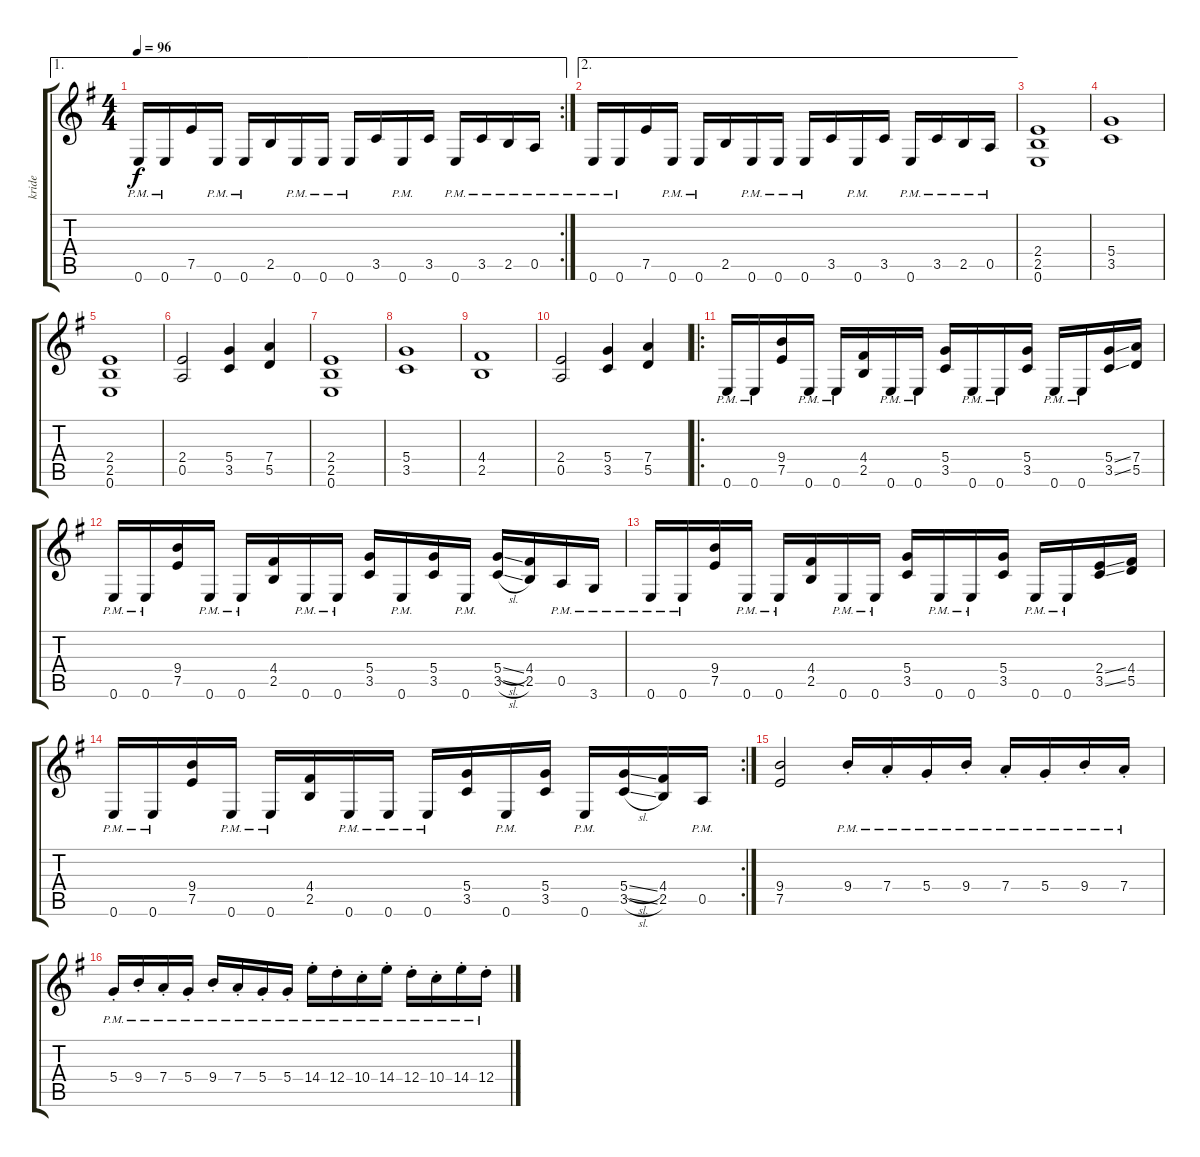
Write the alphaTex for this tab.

\track ("kride" "kride") {instrument distortionguitar}
\staff {score tabs}
\tuning (E4 B3 G3 D3 A2 E2) {hide}
\ae 1
\rc 2
\ts (4 4)
\tempo 96
\clef g2
\ks g
0.6{pm}.16{dy f} 0.6{pm}.16 7.5.16 0.6{pm}.16 0.6{pm}.16 2.5.16 0.6{pm}.16 0.6{pm}.16 0.6{pm}.16 3.5.16 0.6{pm}.16 3.5.16 0.6{pm}.16 3.5{pm}.16 2.5{pm}.16 0.5{pm}.16 |
\ae 2
0.6{pm}.16 0.6{pm}.16 7.5.16 0.6{pm}.16 0.6{pm}.16 2.5.16 0.6{pm}.16 0.6{pm}.16 0.6{pm}.16 3.5.16 0.6{pm}.16 3.5.16 0.6{pm}.16 3.5{pm}.16 2.5{pm}.16 0.5{pm}.16 |
(2.4 2.5 0.6).1 |
(5.4 3.5).1 |
(2.4 2.5 0.6).1 |
(2.4 0.5).2 (5.4 3.5).4 (7.4 5.5).4 |
(2.4 2.5 0.6).1 |
(5.4 3.5).1 |
(4.4 2.5).1 |
(2.4 0.5).2 (5.4 3.5).4 (7.4 5.5).4 |
\ro
0.6{pm}.16 0.6{pm}.16 (9.4 7.5).16 0.6{pm}.16 0.6{pm}.16 (4.4 2.5).16 0.6{pm}.16 0.6{pm}.16 (5.4 3.5).16 0.6{pm}.16 0.6{pm}.16 (5.4 3.5).16 0.6{pm}.16 0.6{pm}.16 (5.4{ss} 3.5{ss}).16 (7.4 5.5).16 |
0.6{pm}.16 0.6{pm}.16 (9.4 7.5).16 0.6{pm}.16 0.6{pm}.16 (4.4 2.5).16 0.6{pm}.16 0.6{pm}.16 (5.4 3.5).16 0.6{pm}.16 (5.4 3.5).16 0.6{pm}.16 (5.4{sl} 3.5{sl}).16 (4.4 2.5).16 0.5{pm}.16 3.6{pm}.16 |
0.6{pm}.16 0.6{pm}.16 (9.4 7.5).16 0.6{pm}.16 0.6{pm}.16 (4.4 2.5).16 0.6{pm}.16 0.6{pm}.16 (5.4 3.5).16 0.6{pm}.16 0.6{pm}.16 (5.4 3.5).16 0.6{pm}.16 0.6{pm}.16 (2.4{ss} 3.5{ss}).16 (4.4 5.5).16 |
\rc 2
0.6{pm}.16 0.6{pm}.16 (9.4 7.5).16 0.6{pm}.16 0.6{pm}.16 (4.4 2.5).16 0.6{pm}.16 0.6{pm}.16 0.6{pm}.16 (5.4 3.5).16 0.6{pm}.16 (5.4 3.5).16 0.6{pm}.16 (5.4{sl} 3.5{sl}).16 (4.4 2.5).16 0.5{pm}.16 |
(9.4 7.5).2 9.4{pm st}.16 7.4{pm st}.16 5.4{pm st}.16 9.4{pm st}.16 7.4{pm st}.16 5.4{pm st}.16 9.4{pm st}.16 7.4{pm st}.16 |
5.4{pm st}.16 9.4{pm st}.16 7.4{pm st}.16 5.4{pm st}.16 9.4{pm st}.16 7.4{pm st}.16 5.4{pm st}.16 5.4{pm st}.16 14.4{pm st}.16 12.4{pm st}.16 10.4{pm st}.16 14.4{pm st}.16 12.4{pm st}.16 10.4{pm st}.16 14.4{pm st}.16 12.4{pm st}.16
